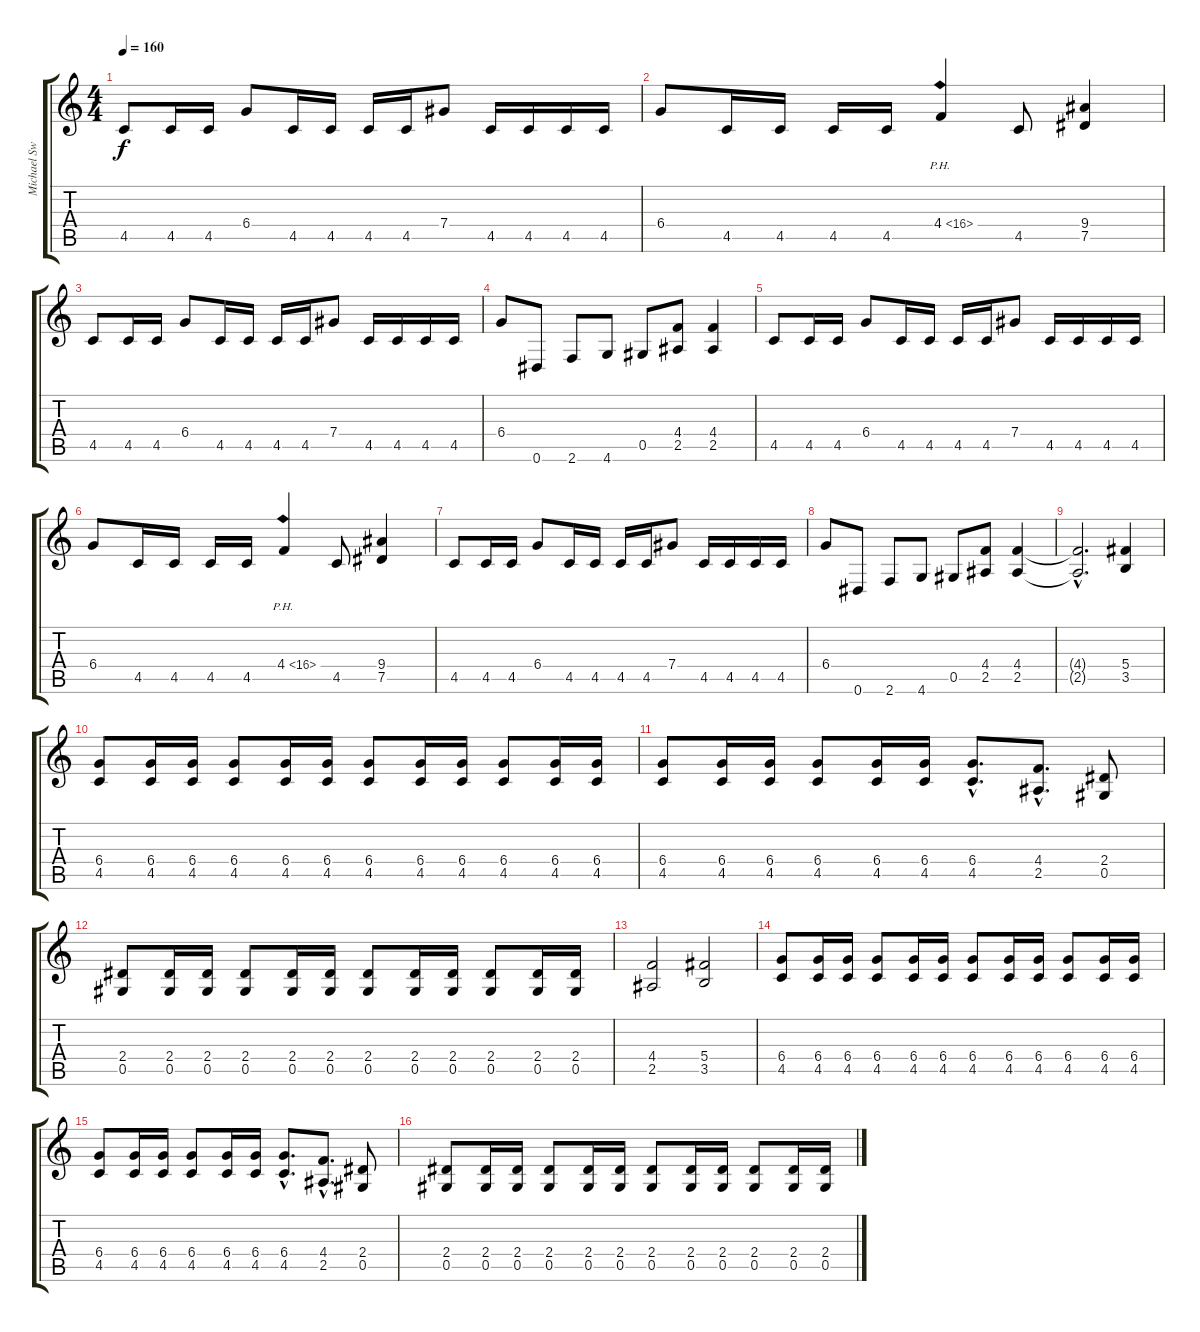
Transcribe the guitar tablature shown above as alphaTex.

\track ("Michael Sweet" "Michael Sw") {instrument distortionguitar}
\staff {score tabs}
\tuning (Eb4 Bb3 Gb3 Db3 Ab2 Eb2) {hide}
\ts (4 4)
\tempo 160
\clef g2
\ks c
4.5.8{dy f} 4.5.16 4.5.16 6.4.8 4.5.16 4.5.16 4.5.16 4.5.16 7.4.8 4.5.16 4.5.16 4.5.16 4.5.16 |
6.4.8 4.5.16 4.5.16 4.5.16 4.5.16 4.4{ph 12}.4 4.5.8 (9.4 7.5).4 |
4.5.8 4.5.16 4.5.16 6.4.8 4.5.16 4.5.16 4.5.16 4.5.16 7.4.8 4.5.16 4.5.16 4.5.16 4.5.16 |
6.4.8 0.6.8 2.6.8 4.6.8 0.5.8 (4.4 2.5).8 (4.4 2.5).4 |
4.5.8 4.5.16 4.5.16 6.4.8 4.5.16 4.5.16 4.5.16 4.5.16 7.4.8 4.5.16 4.5.16 4.5.16 4.5.16 |
6.4.8 4.5.16 4.5.16 4.5.16 4.5.16 4.4{ph 12}.4 4.5.8 (9.4 7.5).4 |
4.5.8 4.5.16 4.5.16 6.4.8 4.5.16 4.5.16 4.5.16 4.5.16 7.4.8 4.5.16 4.5.16 4.5.16 4.5.16 |
6.4.8 0.6.8 2.6.8 4.6.8 0.5.8 (4.4 2.5).8 (4.4 2.5).4 |
(4.4{hac t} 2.5{hac t}).2{d} (5.4 3.5).4 |
(6.4 4.5).8 (6.4 4.5).16 (6.4 4.5).16 (6.4 4.5).8 (6.4 4.5).16 (6.4 4.5).16 (6.4 4.5).8 (6.4 4.5).16 (6.4 4.5).16 (6.4 4.5).8 (6.4 4.5).16 (6.4 4.5).16 |
(6.4 4.5).8 (6.4 4.5).16 (6.4 4.5).16 (6.4 4.5).8 (6.4 4.5).16 (6.4 4.5).16 (6.4{hac} 4.5{hac}).8{d} (4.4{hac} 2.5{hac}).8{d} (2.4 0.5).8 |
(2.4 0.5).8 (2.4 0.5).16 (2.4 0.5).16 (2.4 0.5).8 (2.4 0.5).16 (2.4 0.5).16 (2.4 0.5).8 (2.4 0.5).16 (2.4 0.5).16 (2.4 0.5).8 (2.4 0.5).16 (2.4 0.5).16 |
(4.4 2.5).2 (5.4 3.5).2 |
(6.4 4.5).8 (6.4 4.5).16 (6.4 4.5).16 (6.4 4.5).8 (6.4 4.5).16 (6.4 4.5).16 (6.4 4.5).8 (6.4 4.5).16 (6.4 4.5).16 (6.4 4.5).8 (6.4 4.5).16 (6.4 4.5).16 |
(6.4 4.5).8 (6.4 4.5).16 (6.4 4.5).16 (6.4 4.5).8 (6.4 4.5).16 (6.4 4.5).16 (6.4{hac} 4.5{hac}).8{d} (4.4{hac} 2.5{hac}).8{d} (2.4 0.5).8 |
(2.4 0.5).8 (2.4 0.5).16 (2.4 0.5).16 (2.4 0.5).8 (2.4 0.5).16 (2.4 0.5).16 (2.4 0.5).8 (2.4 0.5).16 (2.4 0.5).16 (2.4 0.5).8 (2.4 0.5).16 (2.4 0.5).16
